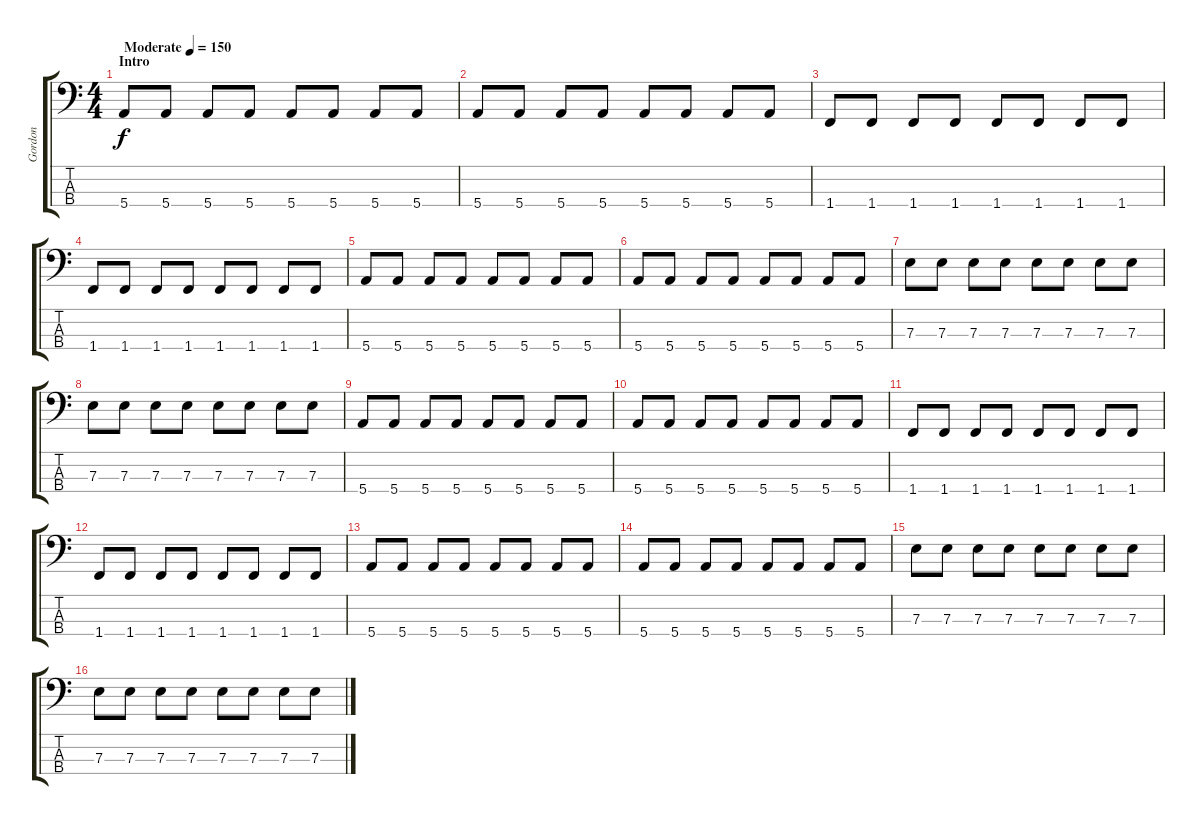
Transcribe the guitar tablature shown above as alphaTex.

\track ("Gordon" "Gordon") {instrument electricbassfinger}
\staff {score tabs}
\tuning (G2 D2 A1 E1) {hide}
\ts (4 4)
\section ("" "Intro")
\tempo (150 "Moderate")
\clef f4
\ks c
5.4.8{dy f instrument electricbassfinger} 5.4.8 5.4.8 5.4.8 5.4.8 5.4.8 5.4.8 5.4.8 |
5.4.8 5.4.8 5.4.8 5.4.8 5.4.8 5.4.8 5.4.8 5.4.8 |
1.4.8 1.4.8 1.4.8 1.4.8 1.4.8 1.4.8 1.4.8 1.4.8 |
1.4.8 1.4.8 1.4.8 1.4.8 1.4.8 1.4.8 1.4.8 1.4.8 |
5.4.8 5.4.8 5.4.8 5.4.8 5.4.8 5.4.8 5.4.8 5.4.8 |
5.4.8 5.4.8 5.4.8 5.4.8 5.4.8 5.4.8 5.4.8 5.4.8 |
7.3.8 7.3.8 7.3.8 7.3.8 7.3.8 7.3.8 7.3.8 7.3.8 |
7.3.8 7.3.8 7.3.8 7.3.8 7.3.8 7.3.8 7.3.8 7.3.8 |
5.4.8 5.4.8 5.4.8 5.4.8 5.4.8 5.4.8 5.4.8 5.4.8 |
5.4.8 5.4.8 5.4.8 5.4.8 5.4.8 5.4.8 5.4.8 5.4.8 |
1.4.8 1.4.8 1.4.8 1.4.8 1.4.8 1.4.8 1.4.8 1.4.8 |
1.4.8 1.4.8 1.4.8 1.4.8 1.4.8 1.4.8 1.4.8 1.4.8 |
5.4.8 5.4.8 5.4.8 5.4.8 5.4.8 5.4.8 5.4.8 5.4.8 |
5.4.8 5.4.8 5.4.8 5.4.8 5.4.8 5.4.8 5.4.8 5.4.8 |
7.3.8 7.3.8 7.3.8 7.3.8 7.3.8 7.3.8 7.3.8 7.3.8 |
7.3.8 7.3.8 7.3.8 7.3.8 7.3.8 7.3.8 7.3.8 7.3.8
